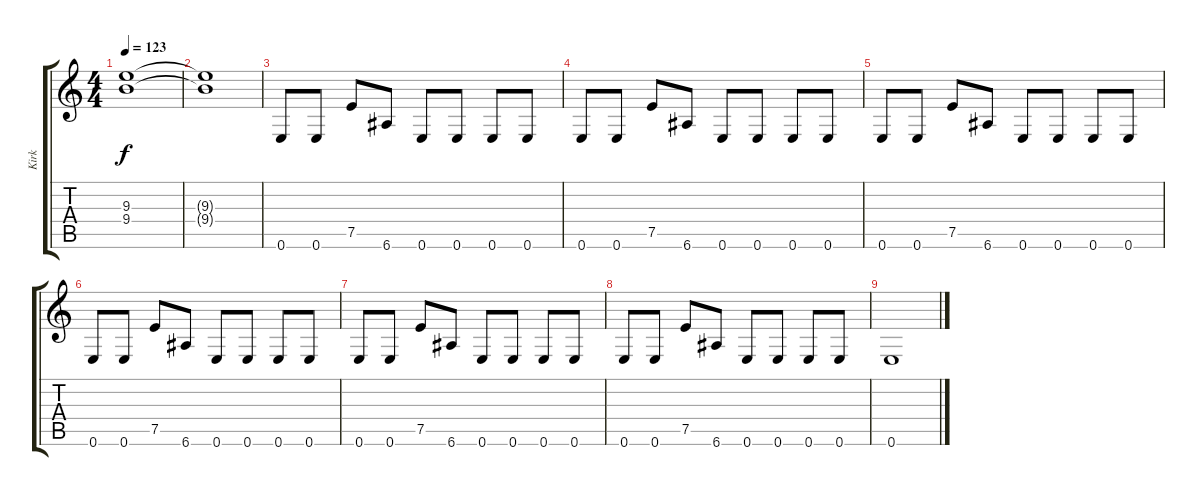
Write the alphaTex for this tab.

\track ("Kirk" "Kirk") {instrument distortionguitar}
\staff {score tabs}
\tuning (E4 B3 G3 D3 A2 E2) {hide}
\ts (4 4)
\tempo 123
\clef g2
\ks c
(9.3{t} 9.4{t}).1{dy f} |
(9.3{t} 9.4{t}).1 |
0.6.8 0.6.8 7.5.8 6.6.8 0.6.8 0.6.8 0.6.8 0.6.8 |
0.6.8 0.6.8 7.5.8 6.6.8 0.6.8 0.6.8 0.6.8 0.6.8 |
0.6.8{volume 7} 0.6.8 7.5.8 6.6.8 0.6.8 0.6.8 0.6.8 0.6.8 |
0.6.8 0.6.8 7.5.8 6.6.8 0.6.8 0.6.8 0.6.8 0.6.8 |
0.6.8{volume 0} 0.6.8 7.5.8 6.6.8 0.6.8 0.6.8 0.6.8 0.6.8 |
0.6.8 0.6.8 7.5.8 6.6.8 0.6.8 0.6.8 0.6.8 0.6.8 |
0.6.1
